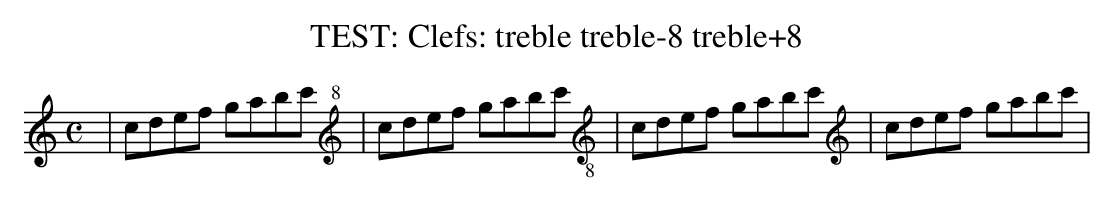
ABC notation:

X:1
T:TEST: Clefs: treble treble-8 treble+8
M:C
L: 1/8
K:C
| cdef gabc' [K:treble+8] | cdef gabc' [K:treble-8] | cdef gabc' [K:treble] | cdef gabc' |
